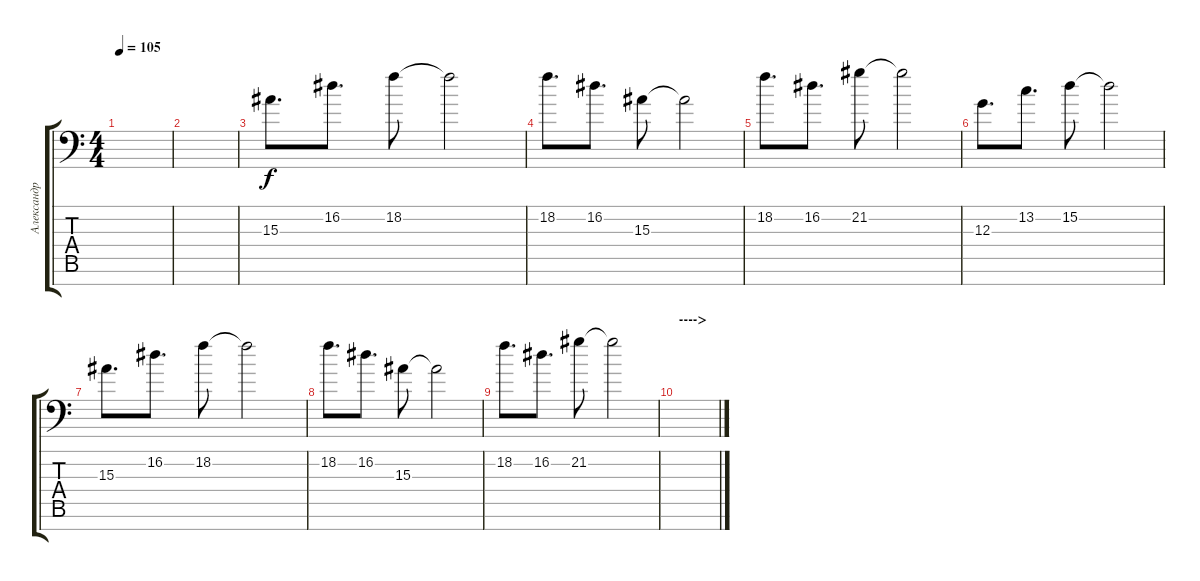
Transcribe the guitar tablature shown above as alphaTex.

\track ("Александр \"Wish\" Андрюхин" "Александр ") {instrument harpsichord}
\staff {score tabs}
\tuning (E4 B3 G3 D3 A2 E2 C-1) {hide}
\ts (4 4)
\tempo 105
\clef f4
\ks c
|
|
15.3.8{d dy f instrument harpsichord} 16.2.8{d} 18.2.8 18.2{t}.2 |
18.2.8{d} 16.2.8{d} 15.3.8 15.3{t}.2 |
18.2.8{d} 16.2.8{d} 21.2.8 21.2{t}.2 |
12.3.8{d} 13.2.8{d} 15.2.8 15.2{t}.2 |
15.3.8{d} 16.2.8{d} 18.2.8 18.2{t}.2 |
18.2.8{d} 16.2.8{d} 15.3.8 15.3{t}.2 |
18.2.8{d} 16.2.8{d} 21.2.8 21.2{t}.2 |
\section ("" "---->")
